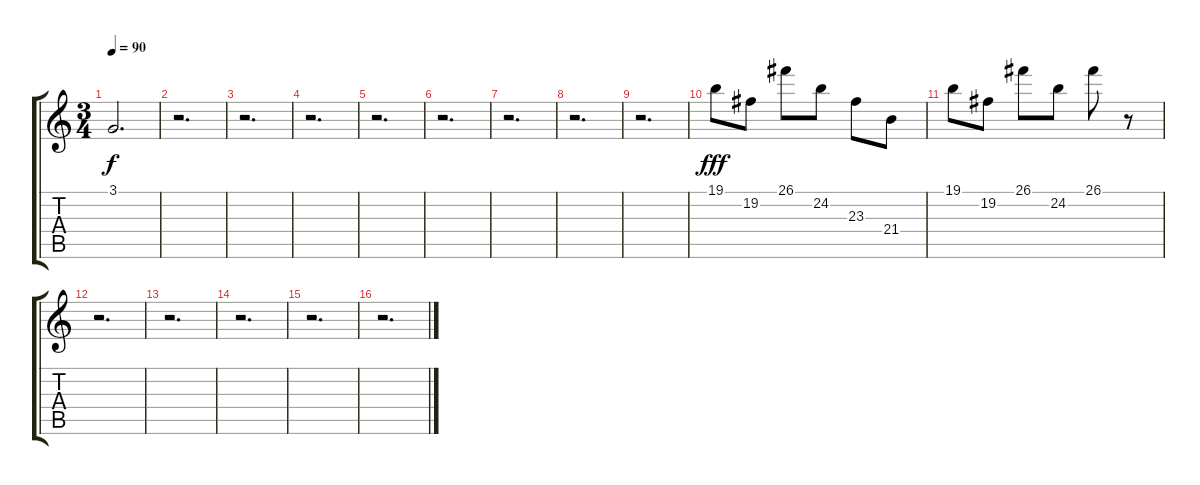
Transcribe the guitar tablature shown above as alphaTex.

\track "" {instrument stringensemble1}
\staff {score tabs}
\tuning (E4 B3 G3 D3 A2 E2) {hide}
\ts (3 4)
\tempo 90
\clef g2
\ks c
3.1{t}.2{d dy f} |
r.2{d} |
r.2{d} |
r.2{d} |
r.2{d} |
r.2{d} |
r.2{d} |
r.2{d} |
r.2{d} |
19.1.8{dy fff} 19.2.8 26.1.8 24.2.8 23.3.8 21.4.8 |
19.1.8 19.2.8 26.1.8 24.2.8 26.1.8 r.8 |
r.2{d} |
r.2{d} |
r.2{d} |
r.2{d} |
r.2{d}
